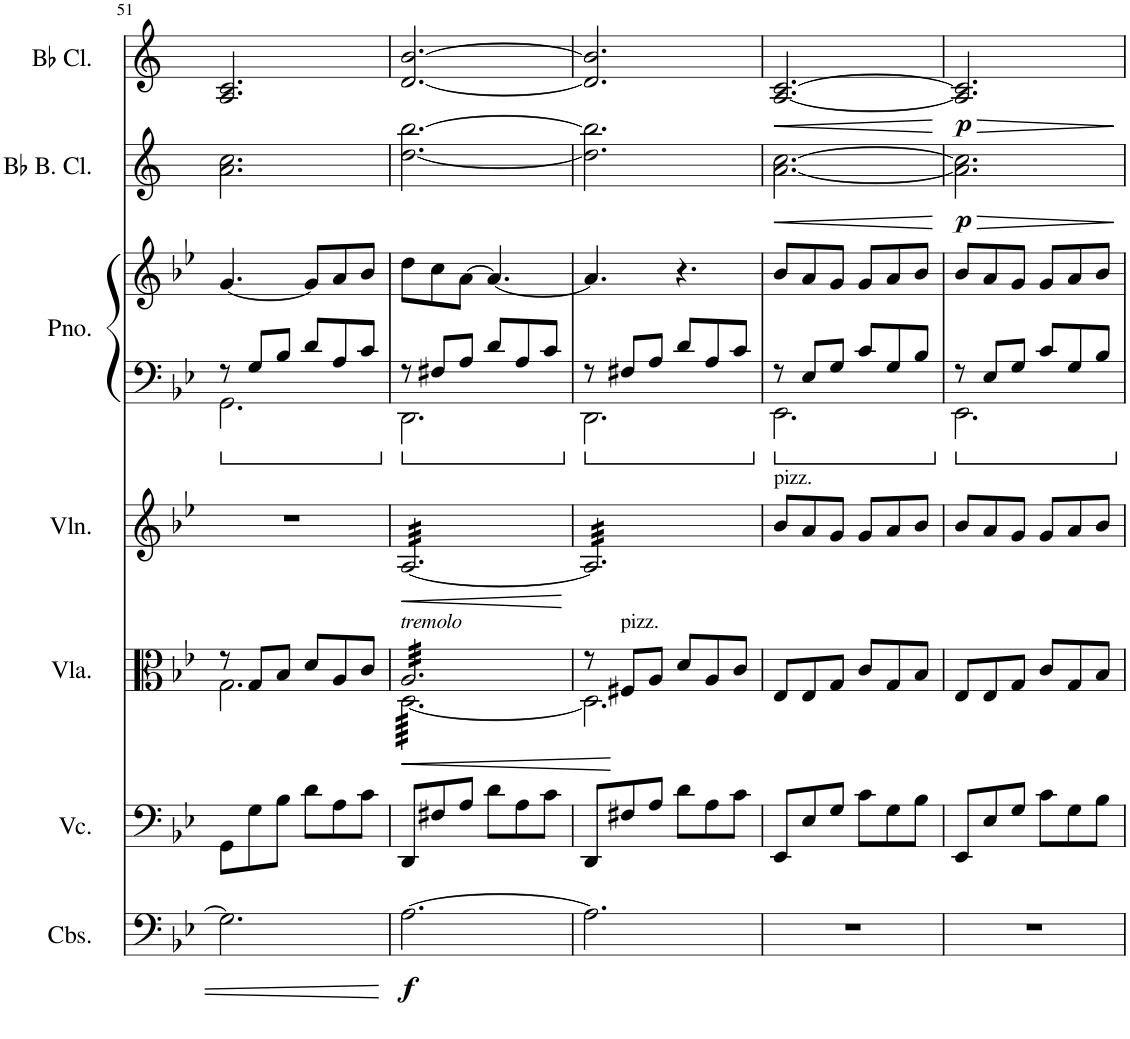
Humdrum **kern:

**kern	**dynam	**kern	**kern	**dynam	**kern	**dynam	**kern	**kern	**kern	**dynam	**kern	**dynam
*part7	*part7	*part6	*part5	*part5	*part4	*part4	*part3	*part3	*part2	*part2	*part1	*part1
*staff8	*staff8	*staff7	*staff6	*staff6	*staff5	*staff5	*staff4	*staff3	*staff2	*staff2	*staff1	*staff1
*I"Contrabasses	*	*I"Violoncello	*I"Viola	*	*I"Violin	*	*I"Piano	*	*I"Bb Bass Clarinet	*	*I"Bb Clarinet	*
*I'Cbs.	*	*I'Vc.	*I'Vla.	*	*I'Vln.	*	*I'Pno.	*	*I'Bb B. Cl.	*	*I'Bb Cl.	*
!!LO:PB:g=z
*clefF4	*	*clefF4	*clefC3	*	*clefG2	*	*clefF4	*clefG2	*clefG2	*	*clefG2	*
*Trd7c12	*	*	*	*	*	*	*	*	*Trd8c14	*	*Trd1c2	*
*k[b-e-]	*	*k[b-e-]	*k[b-e-]	*	*k[b-e-]	*	*k[b-e-]	*k[b-e-]	*k[]	*	*k[]	*
*M6/8	*	*M6/8	*M6/8	*	*M6/8	*	*M6/8	*M6/8	*M6/8	*	*M6/8	*
=51	=51	=51	=51	=51	=51	=51	=51	=51	=51	=51	=51	=51
*	*	*	*^	*	*	*	*^	*	*	*	*	*
2.G\]	.	8GG\L	8r	2.G\	.	2.r	.	8r	2.GG\	[4.g/	2.a\ 2.cc\	.	2.A/ 2.c/	.
.	.	8G\	8G/L	.	.	.	.	8G/L	.	.	.	.	.	.
.	.	8B-\J	8B-/J	.	.	.	.	8B-/J	.	.	.	.	.	.
.	.	8d\L	8d/L	.	.	.	.	8d/L	.	8g/L]	.	.	.	.
.	.	8A\	8A/	.	.	.	.	8A/	.	8a/	.	.	.	.
.	.	8c\J	8c/J	.	.	.	.	8c/J	.	8b-/J	.	.	.	.
=52	=52	=52	=52	=52	=52	=52	=52	=52	=52	=52	=52	=52	=52	=52
!	!	!	!LO:TX:a:i:t=tremolo	!	!	!	!	!	!	!	!	!	!	!
!	!LO:DY:b	!	!	!	!LO:HP:b	!	!LO:HP:b	!	!	!	!	!	!	!
*	*	*	*tremolo	*	*	*	*	*	*	*	*	*	*	*
*	*	*	*	*	*	*tremolo	*	*	*	*	*	*	*	*
[2.A\	f	8DD/L	32A/LLL	[64D\LLLL	<	[32A/LLL	<	8r	2.DD\	8dd\L	[2.dd\ [2.bb\	.	[2.d/ [2.b/	.
.	.	.	.	64D\	.	.	.	.	.	.	.	.	.	.
.	.	.	32A/	64D\	.	32A/	.	.	.	.	.	.	.	.
.	.	.	.	64D\	.	.	.	.	.	.	.	.	.	.
.	.	.	32A/	64D\	.	32A/	.	.	.	.	.	.	.	.
.	.	.	.	64D\	.	.	.	.	.	.	.	.	.	.
.	.	.	32A/	64D\	.	32A/	.	.	.	.	.	.	.	.
.	.	.	.	64D\	.	.	.	.	.	.	.	.	.	.
.	.	8F#X/	32A/	64D\	.	32A/	.	8F#X/L	.	8cc\	.	.	.	.
.	.	.	.	64D\	.	.	.	.	.	.	.	.	.	.
.	.	.	32A/	64D\	.	32A/	.	.	.	.	.	.	.	.
.	.	.	.	64D\	.	.	.	.	.	.	.	.	.	.
.	.	.	32A/	64D\	.	32A/	.	.	.	.	.	.	.	.
.	.	.	.	64D\	.	.	.	.	.	.	.	.	.	.
.	.	.	32A/	64D\	.	32A/	.	.	.	.	.	.	.	.
.	.	.	.	64D\	.	.	.	.	.	.	.	.	.	.
.	.	8A/J	32A/	64D\	.	32A/	.	8A/J	.	[8a\J	.	.	.	.
.	.	.	.	64D\	.	.	.	.	.	.	.	.	.	.
.	.	.	32A/	64D\	.	32A/	.	.	.	.	.	.	.	.
.	.	.	.	64D\	.	.	.	.	.	.	.	.	.	.
.	.	.	32A/	64D\	.	32A/	.	.	.	.	.	.	.	.
.	.	.	.	64D\	.	.	.	.	.	.	.	.	.	.
.	.	.	32A/	64D\	.	32A/	.	.	.	.	.	.	.	.
.	.	.	.	64D\	.	.	.	.	.	.	.	.	.	.
.	.	8d\L	32A/	64D\	.	32A/	.	8d/L	.	4.a/_	.	.	.	.
.	.	.	.	64D\	.	.	.	.	.	.	.	.	.	.
.	.	.	32A/	64D\	.	32A/	.	.	.	.	.	.	.	.
.	.	.	.	64D\	.	.	.	.	.	.	.	.	.	.
.	.	.	32A/	64D\	.	32A/	.	.	.	.	.	.	.	.
.	.	.	.	64D\	.	.	.	.	.	.	.	.	.	.
.	.	.	32A/	64D\	.	32A/	.	.	.	.	.	.	.	.
.	.	.	.	64D\	.	.	.	.	.	.	.	.	.	.
.	.	8A\	32A/	64D\	.	32A/	.	8A/	.	.	.	.	.	.
.	.	.	.	64D\	.	.	.	.	.	.	.	.	.	.
.	.	.	32A/	64D\	.	32A/	.	.	.	.	.	.	.	.
.	.	.	.	64D\	.	.	.	.	.	.	.	.	.	.
.	.	.	32A/	64D\	.	32A/	.	.	.	.	.	.	.	.
.	.	.	.	64D\	.	.	.	.	.	.	.	.	.	.
.	.	.	32A/	64D\	.	32A/	.	.	.	.	.	.	.	.
.	.	.	.	64D\	.	.	.	.	.	.	.	.	.	.
.	.	8c\J	32A/	64D\	.	32A/	.	8c/J	.	.	.	.	.	.
.	.	.	.	64D\	.	.	.	.	.	.	.	.	.	.
.	.	.	32A/	64D\	.	32A/	.	.	.	.	.	.	.	.
.	.	.	.	64D\	.	.	.	.	.	.	.	.	.	.
.	.	.	32A/	64D\	.	32A/	.	.	.	.	.	.	.	.
.	.	.	.	64D\	.	.	.	.	.	.	.	.	.	.
.	.	.	32A/JJJ	64D\	.	32A/JJJ	.	.	.	.	.	.	.	.
*	*	*	*Xtremolo	*	*	*	*	*	*	*	*	*	*	*
.	.	.	.	64D\JJJJ	.	.	.	.	.	.	.	.	.	.
*	*	*	*v	*v	*	*	*	*v	*v	*	*	*	*	*
.	.	.	.	.	.	[	.	.	.	.	.	.
=53	=53	=53	=53	=53	=53	=53	=53	=53	=53	=53	=53	=53
*	*	*	*^	*	*	*	*^	*	*	*	*	*
2.A\]	.	8DD/L	8r	2.D\]	.	32A/]LLL	.	8r	2.DD\	4.a/]	2.dd\] 2.bb\]	.	2.d/] 2.b/]	.
.	.	.	.	.	.	32A/	.	.	.	.	.	.	.	.
.	.	.	.	.	.	32A/	.	.	.	.	.	.	.	.
.	.	.	.	.	.	32A/	.	.	.	.	.	.	.	.
!	!	!	!LO:TX:a:t=pizz.	!	!	!	!	!	!	!	!	!	!	!
.	.	8F#X/	8F#X/L	.	[	32A/	.	8F#X/L	.	.	.	.	.	.
.	.	.	.	.	.	32A/	.	.	.	.	.	.	.	.
.	.	.	.	.	.	32A/	.	.	.	.	.	.	.	.
.	.	.	.	.	.	32A/	.	.	.	.	.	.	.	.
.	.	8A/J	8A/J	.	.	32A/	.	8A/J	.	.	.	.	.	.
.	.	.	.	.	.	32A/	.	.	.	.	.	.	.	.
.	.	.	.	.	.	32A/	.	.	.	.	.	.	.	.
.	.	.	.	.	.	32A/	.	.	.	.	.	.	.	.
.	.	8d\L	8d/L	.	.	32A/	.	8d/L	.	4.r	.	.	.	.
.	.	.	.	.	.	32A/	.	.	.	.	.	.	.	.
.	.	.	.	.	.	32A/	.	.	.	.	.	.	.	.
.	.	.	.	.	.	32A/	.	.	.	.	.	.	.	.
.	.	8A\	8A/	.	.	32A/	.	8A/	.	.	.	.	.	.
.	.	.	.	.	.	32A/	.	.	.	.	.	.	.	.
.	.	.	.	.	.	32A/	.	.	.	.	.	.	.	.
.	.	.	.	.	.	32A/	.	.	.	.	.	.	.	.
.	.	8c\J	8c/J	.	.	32A/	.	8c/J	.	.	.	.	.	.
.	.	.	.	.	.	32A/	.	.	.	.	.	.	.	.
.	.	.	.	.	.	32A/	.	.	.	.	.	.	.	.
.	.	.	.	.	.	32A/JJJ	.	.	.	.	.	.	.	.
*	*	*	*	*	*	*Xtremolo	*	*	*	*	*	*	*	*
*	*	*	*v	*v	*	*	*	*	*	*	*	*	*	*
=54	=54	=54	=54	=54	=54	=54	=54	=54	=54	=54	=54	=54	=54
!	!	!	!	!	!LO:TX:a:t=pizz.	!	!	!	!	!	!	!	!
!	!	!	!	!	!	!	!	!	!	!	!LO:HP:b	!	!LO:HP:b
2.r	.	8EE-/L	8E-/L	.	8b-/L	.	8r	2.EE-\	8b-/L	[2.a\ [2.cc\	<	[2.A/ [2.c/	<
.	.	8E-/	8E-/	.	8a/	.	8E-/L	.	8a/	.	.	.	.
.	.	8G/J	8G/J	.	8g/J	.	8G/J	.	8g/J	.	.	.	.
.	.	8c\L	8c/L	.	8g/L	.	8c/L	.	8g/L	.	.	.	.
.	.	8G\	8G/	.	8a/	.	8G/	.	8a/	.	.	.	.
.	.	8B-\J	8B-/J	.	8b-/J	.	8B-/J	.	8b-/J	.	.	.	.
*	*	*	*	*	*	*	*v	*v	*	*	*	*	*
.	.	.	.	.	.	.	.	.	.	[	.	[
=55	=55	=55	=55	=55	=55	=55	=55	=55	=55	=55	=55	=55
*	*	*	*	*	*	*	*^	*	*	*	*	*
!	!	!	!	!	!	!	!	!	!	!	!LO:HP:b	!	!LO:HP:b
!	!	!	!	!	!	!	!	!	!	!	!LO:DY:n=1:b	!	!LO:DY:n=1:b
2.r	.	8EE-/L	8E-/L	.	8b-/L	.	8r	2.EE-\	8b-/L	2.a\] 2.cc\]	> p	2.A/] 2.c/]	> p
.	.	8E-/	8E-/	.	8a/	.	8E-/L	.	8a/	.	.	.	.
.	.	8G/J	8G/J	.	8g/J	.	8G/J	.	8g/J	.	.	.	.
.	.	8c\L	8c/L	.	8g/L	.	8c/L	.	8g/L	.	.	.	.
.	.	8G\	8G/	.	8a/	.	8G/	.	8a/	.	.	.	.
.	.	8B-\J	8B-/J	.	8b-/J	.	8B-/J	.	8b-/J	.	.	.	.
*	*	*	*	*	*	*	*v	*v	*	*	*	*	*
.	.	.	.	.	.	.	.	.	.	]	.	]
=	=	=	=	=	=	=	=	=	=	=	=	=
*-	*-	*-	*-	*-	*-	*-	*-	*-	*-	*-	*-	*-
